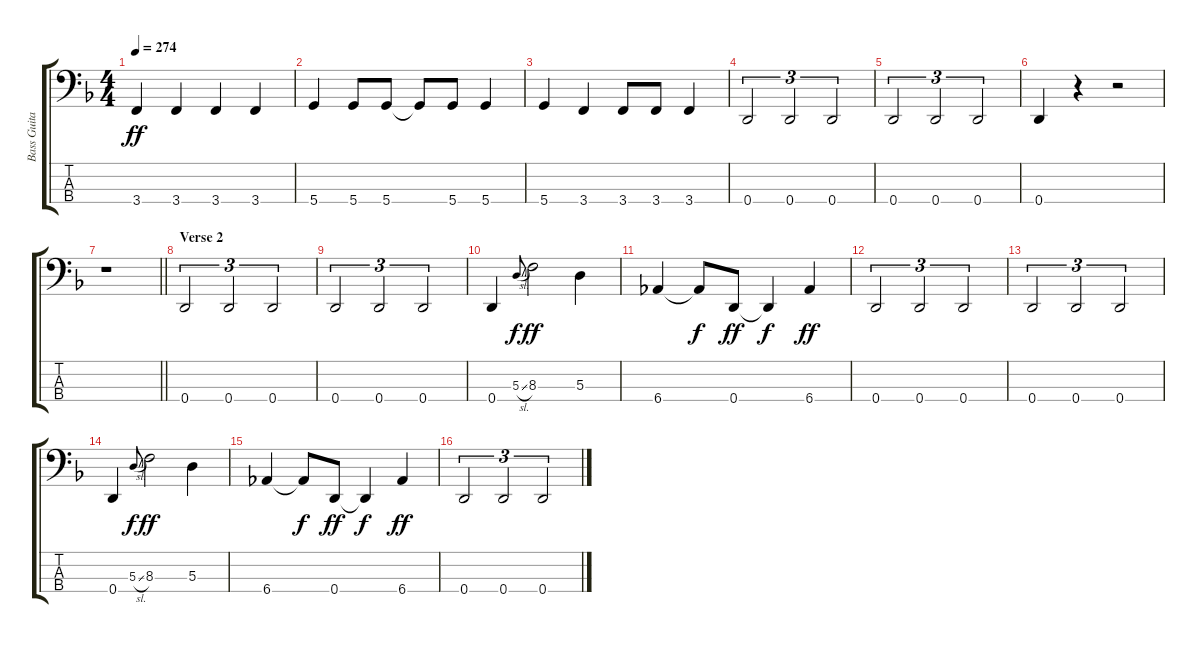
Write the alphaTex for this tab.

\track ("Bass Guitar" "Bass Guita") {instrument electricbassfinger}
\staff {score tabs}
\tuning (G2 D2 A1 D1) {hide}
\ts (4 4)
\tempo 274
\clef f4
\ks dminor
3.4{t}.4{dy ff} 3.4.4 3.4.4 3.4.4 |
5.4.4 5.4.8 5.4.8 5.4{t}.8 5.4.8 5.4.4 |
5.4.4 3.4.4 3.4.8 3.4.8 3.4.4 |
0.4.2{tu (3 2)} 0.4.2{tu (3 2)} 0.4.2{tu (3 2)} |
0.4.2{tu (3 2)} 0.4.2{tu (3 2)} 0.4.2{tu (3 2)} |
0.4.4 r.4 r.2 |
\barLineRight lightlight
r.1 |
\section ("" "Verse 2")
0.4.2{tu (3 2)} 0.4.2{tu (3 2)} 0.4.2{tu (3 2)} |
0.4.2{tu (3 2)} 0.4.2{tu (3 2)} 0.4.2{tu (3 2)} |
0.4.4 5.3{sl}.8{gr onbeat dy f} 8.3.2{dy ff} 5.3.4 |
6.4.4 6.4{t}.8{dy f} 0.4.8{dy ff} 0.4{t}.4{dy f} 6.4.4{dy ff} |
0.4.2{tu (3 2)} 0.4.2{tu (3 2)} 0.4.2{tu (3 2)} |
0.4.2{tu (3 2)} 0.4.2{tu (3 2)} 0.4.2{tu (3 2)} |
0.4.4 5.3{sl}.8{gr onbeat dy f} 8.3.2{dy ff} 5.3.4 |
6.4.4 6.4{t}.8{dy f} 0.4.8{dy ff} 0.4{t}.4{dy f} 6.4.4{dy ff} |
0.4.2{tu (3 2)} 0.4.2{tu (3 2)} 0.4.2{tu (3 2)}
